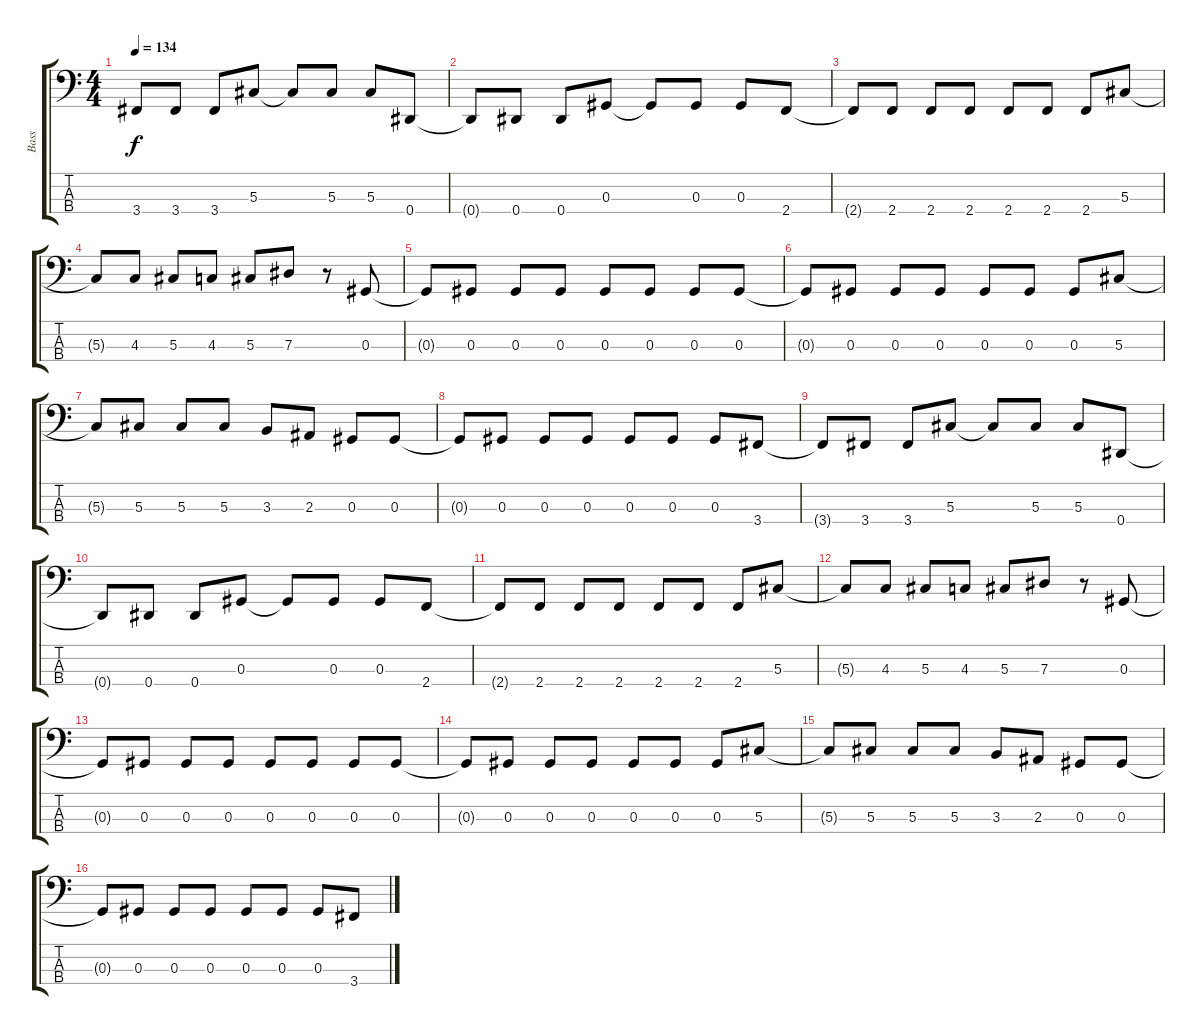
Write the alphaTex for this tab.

\track ("Bass" "Bass") {instrument electricbasspick}
\staff {score tabs}
\tuning (Gb2 Db2 Ab1 Eb1) {hide}
\ts (4 4)
\tempo 134
\clef f4
\ks c
3.4{t}.8{dy f} 3.4.8 3.4.8 5.3.8 5.3{t}.8 5.3.8 5.3.8 0.4.8 |
0.4{t}.8 0.4.8 0.4.8 0.3.8 0.3{t}.8 0.3.8 0.3.8 2.4.8 |
2.4{t}.8 2.4.8 2.4.8 2.4.8 2.4.8 2.4.8 2.4.8 5.3.8 |
5.3{t}.8 4.3.8 5.3.8 4.3.8 5.3.8 7.3.8 r.8 0.3.8 |
0.3{t}.8 0.3.8 0.3.8 0.3.8 0.3.8 0.3.8 0.3.8 0.3.8 |
0.3{t}.8 0.3.8 0.3.8 0.3.8 0.3.8 0.3.8 0.3.8 5.3.8 |
5.3{t}.8 5.3.8 5.3.8 5.3.8 3.3.8 2.3.8 0.3.8 0.3.8 |
0.3{t}.8 0.3.8 0.3.8 0.3.8 0.3.8 0.3.8 0.3.8 3.4.8 |
3.4{t}.8 3.4.8 3.4.8 5.3.8 5.3{t}.8 5.3.8 5.3.8 0.4.8 |
0.4{t}.8 0.4.8 0.4.8 0.3.8 0.3{t}.8 0.3.8 0.3.8 2.4.8 |
2.4{t}.8 2.4.8 2.4.8 2.4.8 2.4.8 2.4.8 2.4.8 5.3.8 |
5.3{t}.8 4.3.8 5.3.8 4.3.8 5.3.8 7.3.8 r.8 0.3.8 |
0.3{t}.8 0.3.8 0.3.8 0.3.8 0.3.8 0.3.8 0.3.8 0.3.8 |
0.3{t}.8 0.3.8 0.3.8 0.3.8 0.3.8 0.3.8 0.3.8 5.3.8 |
5.3{t}.8 5.3.8 5.3.8 5.3.8 3.3.8 2.3.8 0.3.8 0.3.8 |
0.3{t}.8 0.3.8 0.3.8 0.3.8 0.3.8 0.3.8 0.3.8 3.4.8
